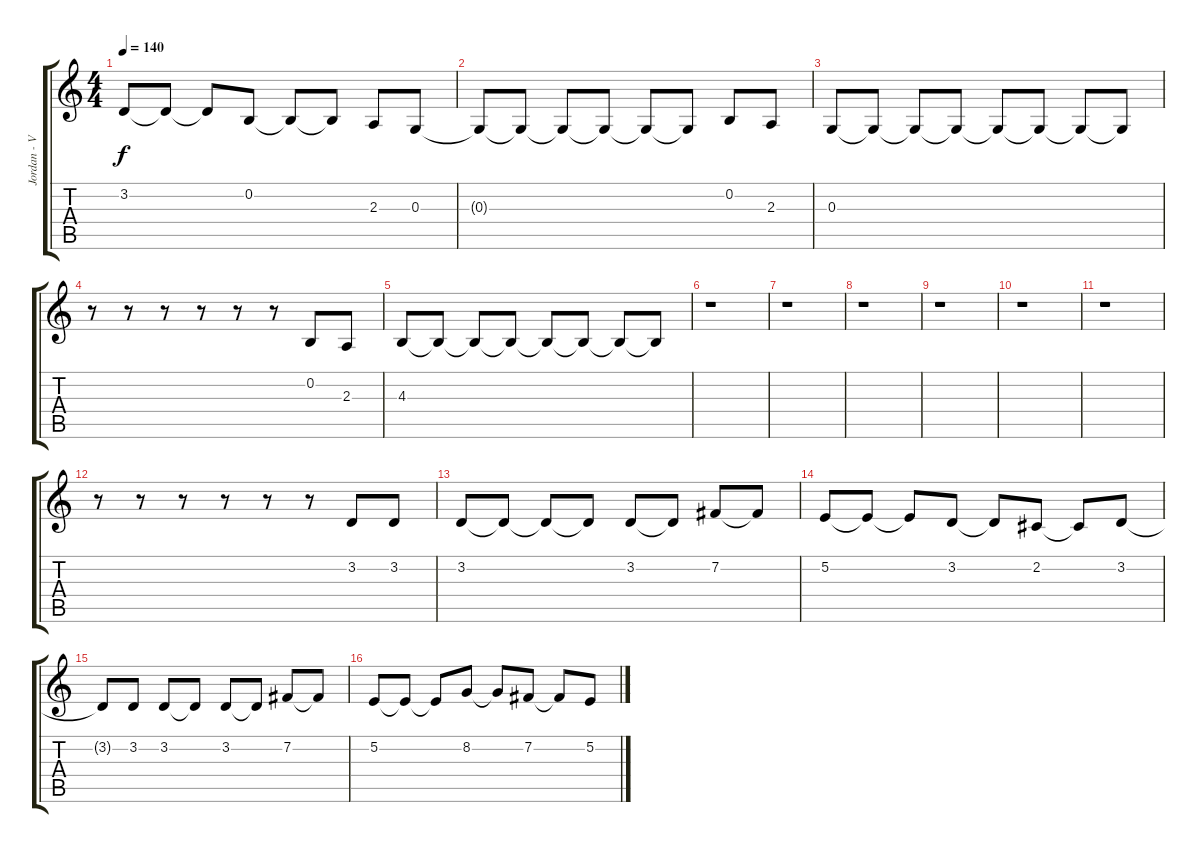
\track ("Jordan - Vocals" "Jordan - V") {instrument harmonica}
\staff {score tabs}
\tuning (E4 B3 G3 D3 A2 E2) {hide}
\ts (4 4)
\tempo 140
\clef g2
\ks c
3.2.8{dy f} 3.2{t}.8 3.2{t}.8 0.2.8 0.2{t}.8 0.2{t}.8 2.3.8 0.3.8 |
0.3{t}.8 0.3{t}.8 0.3{t}.8 0.3{t}.8 0.3{t}.8 0.3{t}.8 0.2.8 2.3.8 |
0.3.8 0.3{t}.8 0.3{t}.8 0.3{t}.8 0.3{t}.8 0.3{t}.8 0.3{t}.8 0.3{t}.8 |
r.8 r.8 r.8 r.8 r.8 r.8 0.2.8 2.3.8 |
4.3.8 4.3{t}.8 4.3{t}.8 4.3{t}.8 4.3{t}.8 4.3{t}.8 4.3{t}.8 4.3{t}.8 |
r.1 |
r.1 |
r.1 |
r.1 |
r.1 |
r.1 |
r.8 r.8 r.8 r.8 r.8 r.8 3.2.8 3.2.8 |
3.2.8 3.2{t}.8 3.2{t}.8 3.2{t}.8 3.2.8 3.2{t}.8 7.2.8 7.2{t}.8 |
5.2.8 5.2{t}.8 5.2{t}.8 3.2.8 3.2{t}.8 2.2.8 2.2{t}.8 3.2.8 |
3.2{t}.8 3.2.8 3.2.8 3.2{t}.8 3.2.8 3.2{t}.8 7.2.8 7.2{t}.8 |
5.2.8 5.2{t}.8 5.2{t}.8 8.2.8 8.2{t}.8 7.2.8 7.2{t}.8 5.2.8
